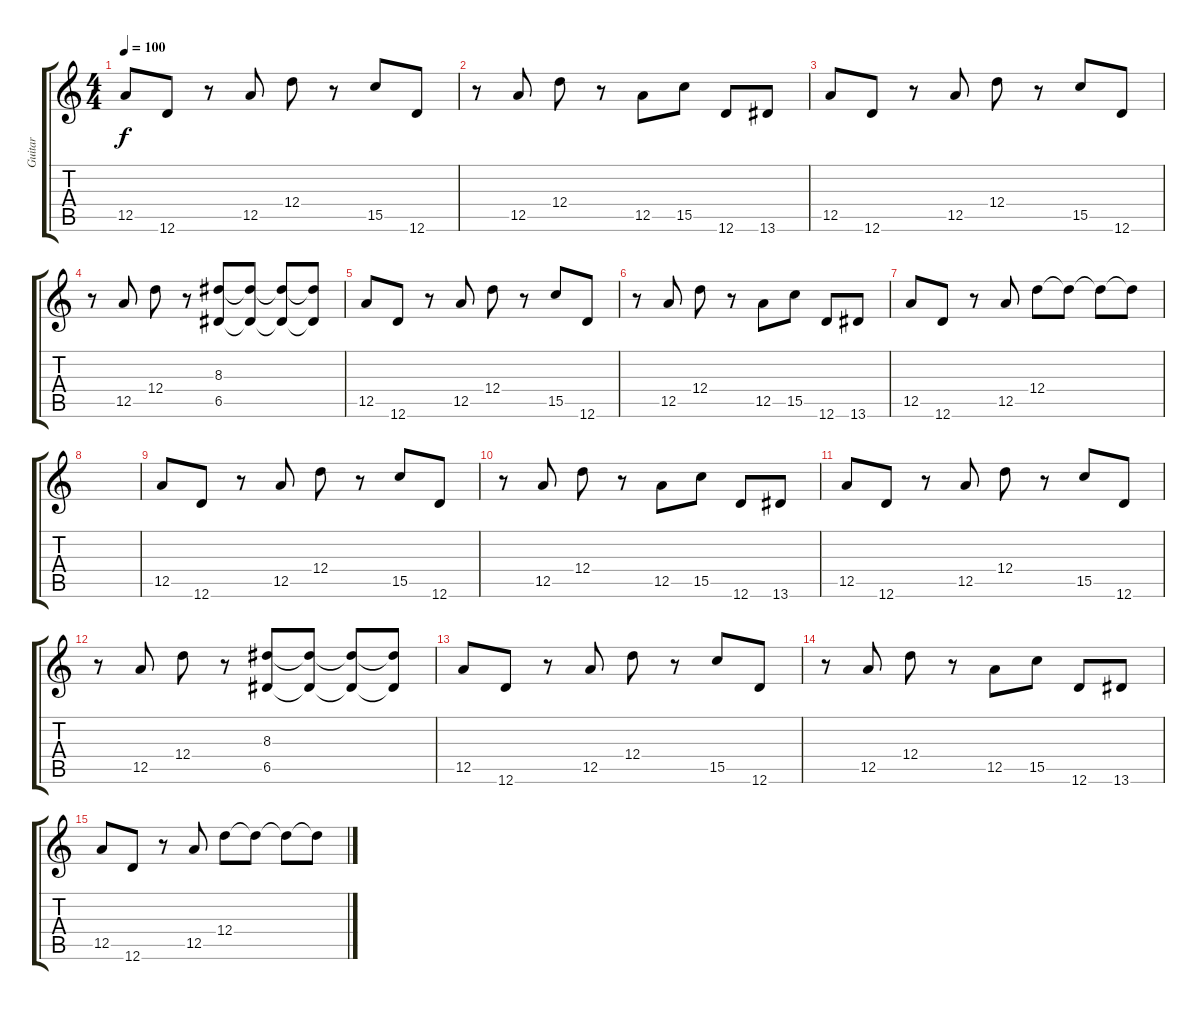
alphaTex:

\track ("Guitar" "Guitar") {instrument overdrivenguitar}
\staff {score tabs}
\tuning (E4 B3 G3 D3 A2 D2) {hide}
\ts (4 4)
\tempo 100
\clef g2
\ks c
12.5.8{dy f volume 13} 12.6.8 r.8 12.5.8 12.4.8 r.8 15.5.8 12.6.8 |
r.8 12.5.8 12.4.8 r.8 12.5.8 15.5.8 12.6.8 13.6.8 |
12.5.8 12.6.8 r.8 12.5.8 12.4.8 r.8 15.5.8 12.6.8 |
r.8 12.5.8 12.4.8 r.8 (8.3 6.5).8 (8.3{t} 6.5{t}).8 (8.3{t} 6.5{t}).8 (8.3{t} 6.5{t}).8 |
12.5.8 12.6.8 r.8 12.5.8 12.4.8 r.8 15.5.8 12.6.8 |
r.8 12.5.8 12.4.8 r.8 12.5.8 15.5.8 12.6.8 13.6.8 |
12.5.8 12.6.8 r.8 12.5.8 12.4.8 12.4{t}.8 12.4{t}.8 12.4{t}.8 |
|
12.5.8 12.6.8 r.8 12.5.8 12.4.8 r.8 15.5.8 12.6.8 |
r.8 12.5.8 12.4.8 r.8 12.5.8 15.5.8 12.6.8 13.6.8 |
12.5.8 12.6.8 r.8 12.5.8 12.4.8 r.8 15.5.8 12.6.8 |
r.8 12.5.8 12.4.8 r.8 (8.3 6.5).8 (8.3{t} 6.5{t}).8 (8.3{t} 6.5{t}).8 (8.3{t} 6.5{t}).8 |
12.5.8 12.6.8 r.8 12.5.8 12.4.8 r.8 15.5.8 12.6.8 |
r.8 12.5.8 12.4.8 r.8 12.5.8 15.5.8 12.6.8 13.6.8 |
12.5.8 12.6.8 r.8 12.5.8 12.4.8 12.4{t}.8 12.4{t}.8 12.4{t}.8
